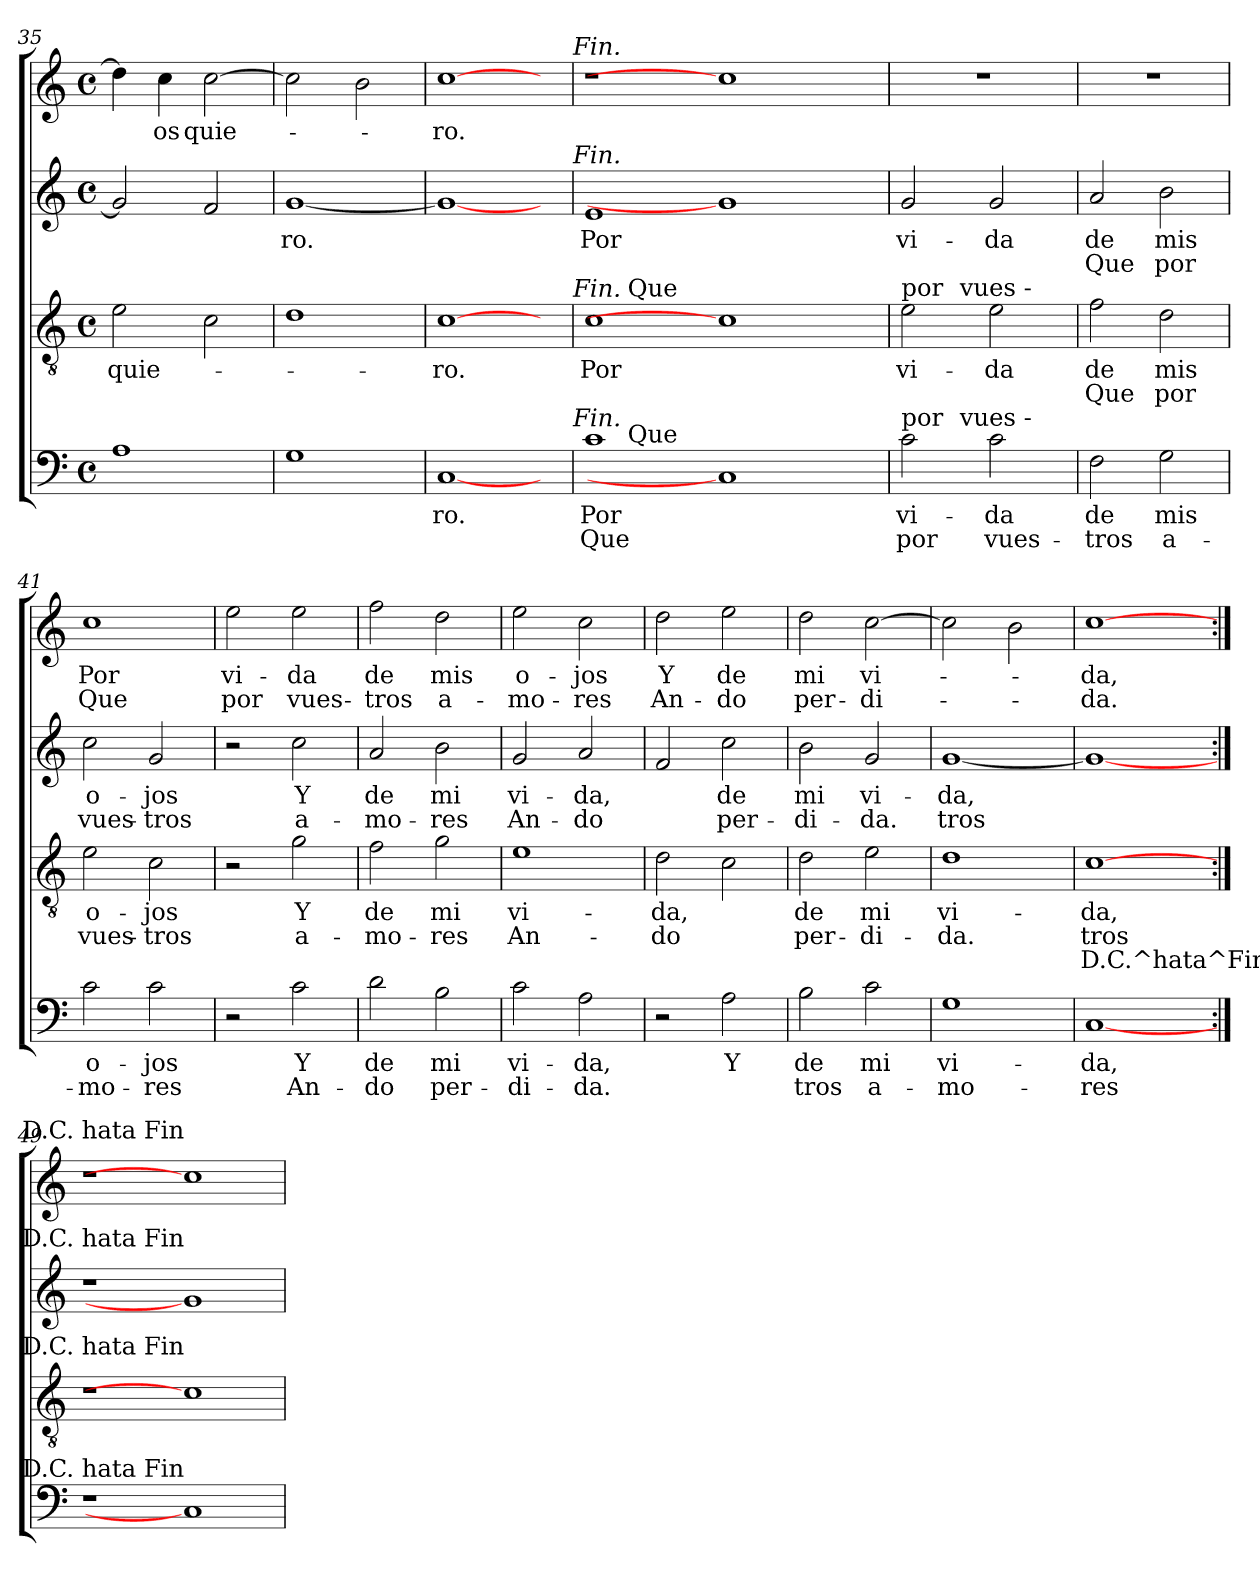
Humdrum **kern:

**kern	**text	**text	**kern	**text	**text	**text	**kern	**text	**text	**kern	**text	**text
*part4	*part4	*part4	*part3	*part3	*part3	*part3	*part2	*part2	*part2	*part1	*part1	*part1
*staff4	*staff4	*staff4	*staff3	*staff3	*staff3	*staff3	*staff2	*staff2	*staff2	*staff1	*staff1	*staff1
*clefF4	*	*	*clefGv2	*	*	*	*clefG2	*	*	*clefG2	*	*
*k[]	*	*	*k[]	*	*	*	*k[]	*	*	*k[]	*	*
*C:	*	*	*C:	*	*	*	*C:	*	*	*C:	*	*
*M4/4	*	*	*M4/4	*	*	*	*M4/4	*	*	*M4/4	*	*
*met(c)	*	*	*met(c)	*	*	*	*met(c)	*	*	*met(c)	*	*
=35	=35	=35	=35	=35	=35	=35	=35	=35	=35	=35	=35	=35
!	!	!	!	!LO:LY:b	!	!	!	!	!	!	!	!
1A	.	.	2e\	quie-	.	.	2g/]	.	.	4dd\]	.	.
!	!	!	!	!	!	!	!	!	!	!	!LO:LY:b	!
.	.	.	.	.	.	.	.	.	.	4cc\	os	.
!	!	!	!	!	!	!	!	!	!	!	!LO:LY:b	!
.	.	.	2c\	.	.	.	2f/	.	.	[>2cc\	quie-	.
=36	=36	=36	=36	=36	=36	=36	=36	=36	=36	=36	=36	=36
!	!	!	!	!	!	!	!	!LO:LY:b	!	!	!	!
1G	.	.	1d	.	.	.	[<1g	-ro.	.	2cc\]	.	.
.	.	.	.	.	.	.	.	.	.	2b\	.	.
=37	=37	=37	=37	=37	=37	=37	=37	=37	=37	=37	=37	=37
!	!LO:LY:b	!	!	!LO:LY:b	!	!	!	!	!	!	!LO:LY:b	!
[1C	-ro.	.	[1c	-ro.	.	.	1g_	.	.	[1cc	-ro.	.
8ryy	.	.	8ryy	.	.	.	8ryy	.	.	8ryy	.	.
!	!	!	!	!	!	!	!	!	!	!LO:TX:a:i:t=Fin.	!	!
!	!	!	!	!	!	!	!LO:TX:a:i:t=Fin.	!	!	!	!	!
!	!	!	!LO:TX:a:i:t=Fin.	!	!	!	!	!	!	!	!	!
!LO:TX:a:i:t=Fin.	!	!	!	!	!	!	!	!	!	!	!	!
=38	=38	=38	=38	=38	=38	=38	=38	=38	=38	=38	=38	=38
!	!LO:LY:b	!LO:LY:b	!	!LO:LY:b	!	!	!	!LO:LY:b	!	!	!	!
*^	*	*	*^	*	*	*	*	*	*	*	*	*
1c	8..ryy	Por	Que	1c	8..ryy	Por	.	.	1e	Por	.	1r	.	.
!	!	!	!	!	!LO:TX:a:t=Que	!	!	!	!	!	!	!	!	!
!	!LO:TX:a:t=Que	!	!	!	!	!	!	!	!	!	!	!	!	!
.	1ryy	.	.	.	1ryy	.	.	.	.	.	.	.	.	.
1C]	.	.	.	1c]	.	.	.	.	1g]	.	.	1cc]	.	.
.	2ryy	.	.	.	2ryy	.	.	.	.	.	.	.	.	.
.	4ryy	.	.	.	4ryy	.	.	.	.	.	.	.	.	.
.	32ryy	.	.	.	32ryy	.	.	.	.	.	.	.	.	.
=39	=39	=39	=39	=39	=39	=39	=39	=39	=39	=39	=39	=39	=39	=39
!	!	!	!	!LO:TX:a:t=por	!	!	!	!	!	!	!	!	!	!
!LO:TX:a:t=por	!	!	!	!	!	!	!	!	!	!	!	!	!	!
!	!	!LO:LY:b	!LO:LY:b	!	!	!LO:LY:b	!	!	!	!LO:LY:b	!	!	!	!
2c\	4.ryy	vi-	por	2e\	4.ryy	vi-	.	.	2g/	vi-	.	1r	.	.
!	!	!	!	!	!LO:TX:a:t=vues -	!	!	!	!	!	!	!	!	!
!	!LO:TX:a:t=vues -	!	!	!	!	!	!	!	!	!	!	!	!	!
.	2ryy	.	.	.	2ryy	.	.	.	.	.	.	.	.	.
!	!	!LO:LY:b	!LO:LY:b	!	!	!LO:LY:b	!	!	!	!LO:LY:b	!	!	!	!
2c\	.	-da	vues-	2e\	.	-da	.	.	2g/	-da	.	.	.	.
.	8ryy	.	.	.	8ryy	.	.	.	.	.	.	.	.	.
!!LO:PB:g=z
=40	=40	=40	=40	=40	=40	=40	=40	=40	=40	=40	=40	=40	=40	=40
!	!	!LO:LY:b	!LO:LY:b	!	!	!LO:LY:b	!LO:LY:b	!	!	!LO:LY:b	!LO:LY:b	!	!	!
*v	*v	*	*	*	*	*	*	*	*	*	*	*	*	*
*	*	*	*v	*v	*	*	*	*	*	*	*	*	*
2F\	de	-tros	2f\	de	Que	.	2a/	de	Que	1r	.	.
!	!LO:LY:b	!LO:LY:b	!	!LO:LY:b	!LO:LY:b	!	!	!LO:LY:b	!LO:LY:b	!	!	!
2G\	mis	a-	2d\	mis	por	.	2b\	mis	por	.	.	.
=41	=41	=41	=41	=41	=41	=41	=41	=41	=41	=41	=41	=41
!	!LO:LY:b	!LO:LY:b	!	!LO:LY:b	!LO:LY:b	!	!	!LO:LY:b	!LO:LY:b	!	!LO:LY:b	!LO:LY:b
2c\	o-	-mo-	2e\	o-	vues-	.	2cc\	o-	vues-	1cc	Por	Que
!	!LO:LY:b	!LO:LY:b	!	!LO:LY:b	!LO:LY:b	!	!	!LO:LY:b	!LO:LY:b	!	!	!
2c\	-jos	-res	2c\	-jos	-tros	.	2g/	-jos	-tros	.	.	.
=42	=42	=42	=42	=42	=42	=42	=42	=42	=42	=42	=42	=42
!	!	!	!	!	!	!	!	!	!	!	!LO:LY:b	!LO:LY:b
2r	.	.	2r	.	.	.	2r	.	.	2ee\	vi-	por
!	!LO:LY:b	!LO:LY:b	!	!LO:LY:b	!LO:LY:b	!	!	!LO:LY:b	!LO:LY:b	!	!LO:LY:b	!LO:LY:b
2c\	Y	An-	2g\	Y	a-	.	2cc\	Y	a-	2ee\	-da	vues-
=43	=43	=43	=43	=43	=43	=43	=43	=43	=43	=43	=43	=43
!	!LO:LY:b	!LO:LY:b	!	!LO:LY:b	!LO:LY:b	!	!	!LO:LY:b	!LO:LY:b	!	!LO:LY:b	!LO:LY:b
2d\	de	-do	2f\	de	-mo-	.	2a/	de	-mo-	2ff\	de	-tros
!	!LO:LY:b	!LO:LY:b	!	!LO:LY:b	!LO:LY:b	!	!	!LO:LY:b	!LO:LY:b	!	!LO:LY:b	!LO:LY:b
2B\	mi	per-	2g\	mi	-res	.	2b\	mi	-res	2dd\	mis	a-
=44	=44	=44	=44	=44	=44	=44	=44	=44	=44	=44	=44	=44
!	!LO:LY:b	!LO:LY:b	!	!LO:LY:b	!LO:LY:b	!	!	!LO:LY:b	!LO:LY:b	!	!LO:LY:b	!LO:LY:b
2c\	vi-	-di-	1e	vi-	An-	.	2g/	vi-	An-	2ee\	o-	-mo-
!	!LO:LY:b	!LO:LY:b	!	!	!	!	!	!LO:LY:b	!LO:LY:b	!	!LO:LY:b	!LO:LY:b
2A\	-da,	-da.	.	.	.	.	2a/	-da,	-do	2cc\	-jos	-res
=45	=45	=45	=45	=45	=45	=45	=45	=45	=45	=45	=45	=45
!	!	!	!	!LO:LY:b	!LO:LY:b	!	!	!	!	!	!LO:LY:b	!LO:LY:b
2r	.	.	2d\	-da,	-do	.	2f/	.	.	2dd\	Y	An-
!	!LO:LY:b	!	!	!	!	!	!	!LO:LY:b	!LO:LY:b	!	!LO:LY:b	!LO:LY:b
2A\	Y	.	2c\	.	.	.	2cc\	de	per-	2ee\	de	-do
=46	=46	=46	=46	=46	=46	=46	=46	=46	=46	=46	=46	=46
!	!LO:LY:b	!LO:LY:b	!	!LO:LY:b	!LO:LY:b	!	!	!LO:LY:b	!LO:LY:b	!	!LO:LY:b	!LO:LY:b
2B\	de	tros	2d\	de	per-	.	2b\	mi	-di-	2dd\	mi	per-
!	!LO:LY:b	!LO:LY:b	!	!LO:LY:b	!LO:LY:b	!	!	!LO:LY:b	!LO:LY:b	!	!LO:LY:b	!LO:LY:b
2c\	mi	a-	2e\	mi	-di-	.	2g/	vi-	-da.	[>2cc\	vi-	-di-
=47	=47	=47	=47	=47	=47	=47	=47	=47	=47	=47	=47	=47
!	!LO:LY:b	!LO:LY:b	!	!LO:LY:b	!LO:LY:b	!	!	!LO:LY:b	!LO:LY:b	!	!	!
1G	vi-	-mo-	1d	vi-	-da.	.	[<1g	-da,	tros	2cc\]	.	.
.	.	.	.	.	.	.	.	.	.	2b\	.	.
=48	=48	=48	=48	=48	=48	=48	=48	=48	=48	=48	=48	=48
!	!LO:LY:b	!LO:LY:b	!	!LO:LY:b	!LO:LY:b	!LO:LY:b	!	!	!	!	!LO:LY:b	!LO:LY:b
[1C	-da,	-res	[1c	-da,	tros	D.C.^hata^Fin	1g_	.	.	[1cc	-da,	-da.
=49:|!	=49:|!	=49:|!	=49:|!	=49:|!	=49:|!	=49:|!	=49:|!	=49:|!	=49:|!	=49:|!	=49:|!	=49:|!
1r	.	.	1r	.	.	.	1r	.	.	1r	.	.
!	!	!	!	!	!	!	!	!	!	!LO:TX:a:rj:t=D.C. hata Fin	!	!
!	!	!	!	!	!	!	!LO:TX:a:rj:t=D.C. hata Fin	!	!	!	!	!
!	!	!	!LO:TX:a:rj:t=D.C. hata Fin	!	!	!	!	!	!	!	!	!
!LO:TX:a:rj:t=D.C. hata Fin	!	!	!	!	!	!	!	!	!	!	!	!
1C]	.	.	1c]	.	.	.	1g]	.	.	1cc]	.	.
=	=	=	=	=	=	=	=	=	=	=	=	=
*-	*-	*-	*-	*-	*-	*-	*-	*-	*-	*-	*-	*-
